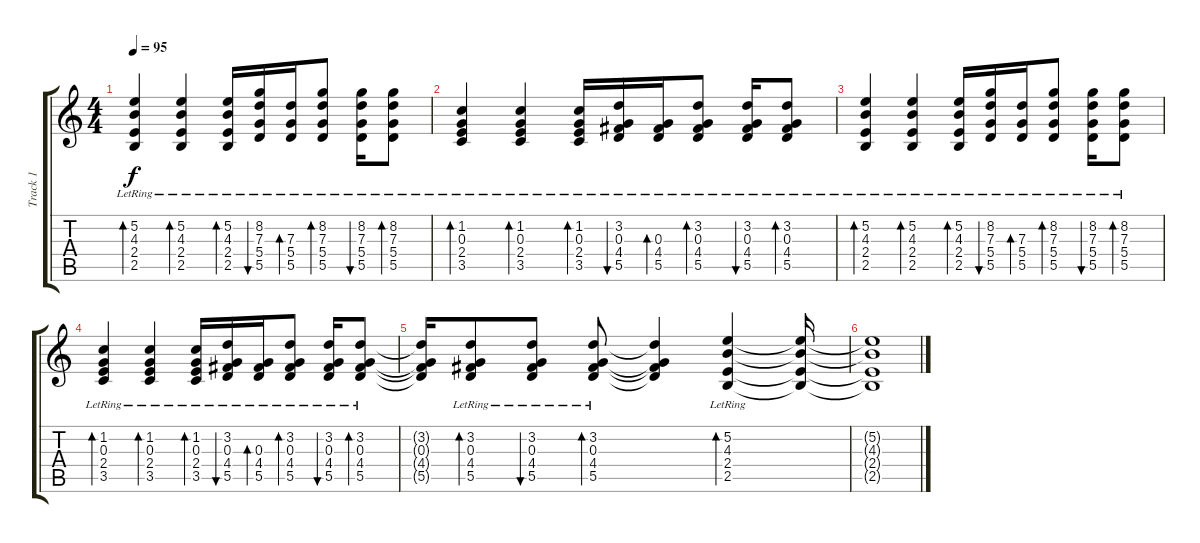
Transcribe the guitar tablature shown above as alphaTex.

\track ("Track 1" "Track 1") {instrument electricguitarclean}
\staff {score tabs}
\tuning (E4 B3 G3 D3 A2 E2) {hide}
\ts (4 4)
\tempo 95
\clef g2
\ks c
(5.2{lr} 4.3{lr} 2.4{lr} 2.5{lr}).4{bd 60 dy f} (5.2{lr} 4.3{lr} 2.4{lr} 2.5{lr}).4{bd 60} (5.2{lr} 4.3{lr} 2.4{lr} 2.5{lr}).16{bd 60} (8.2{lr} 7.3{lr} 5.4{lr} 5.5{lr}).16{bu 60} (7.3{lr} 5.4{lr} 5.5{lr}).16{bd 60} (8.2{lr} 7.3{lr} 5.4{lr} 5.5{lr}).8{bd 60} (8.2{lr} 7.3{lr} 5.4{lr} 5.5{lr}).16{bu 60} (8.2{lr} 7.3{lr} 5.4{lr} 5.5{lr}).8{bd 60} |
(1.2{lr} 0.3{lr} 2.4{lr} 3.5{lr}).4{bd 60} (1.2{lr} 0.3{lr} 2.4{lr} 3.5{lr}).4{bd 60} (1.2{lr} 0.3{lr} 2.4{lr} 3.5{lr}).16{bd 60} (3.2{lr} 0.3{lr} 4.4{lr} 5.5{lr}).16{bu 60} (0.3{lr} 4.4{lr} 5.5{lr}).16{bd 60} (3.2{lr} 0.3{lr} 4.4{lr} 5.5{lr}).8{bd 60} (3.2{lr} 0.3{lr} 4.4{lr} 5.5{lr}).16{bu 60} (3.2{lr} 0.3{lr} 4.4{lr} 5.5{lr}).8{bd 60} |
(5.2{lr} 4.3{lr} 2.4{lr} 2.5{lr}).4{bd 60} (5.2{lr} 4.3{lr} 2.4{lr} 2.5{lr}).4{bd 60} (5.2{lr} 4.3{lr} 2.4{lr} 2.5{lr}).16{bd 60} (8.2{lr} 7.3{lr} 5.4{lr} 5.5{lr}).16{bu 60} (7.3{lr} 5.4{lr} 5.5{lr}).16{bd 60} (8.2{lr} 7.3{lr} 5.4{lr} 5.5{lr}).8{bd 60} (8.2{lr} 7.3{lr} 5.4{lr} 5.5{lr}).16{bu 60} (8.2{lr} 7.3{lr} 5.4{lr} 5.5{lr}).8{bd 60} |
(1.2{lr} 0.3{lr} 2.4{lr} 3.5{lr}).4{bd 60} (1.2{lr} 0.3{lr} 2.4{lr} 3.5{lr}).4{bd 60} (1.2{lr} 0.3{lr} 2.4{lr} 3.5{lr}).16{bd 60} (3.2{lr} 0.3{lr} 4.4{lr} 5.5{lr}).16{bu 60} (0.3{lr} 4.4{lr} 5.5{lr}).16{bd 60} (3.2{lr} 0.3{lr} 4.4{lr} 5.5{lr}).8{bd 60} (3.2{lr} 0.3{lr} 4.4{lr} 5.5{lr}).16{bu 60} (3.2{lr} 0.3{lr} 4.4{lr} 5.5{lr}).8{bd 60} |
(3.2{t} 0.3{t} 4.4{t} 5.5{t}).16 (3.2{lr} 0.3{lr} 4.4{lr} 5.5{lr}).8{bd 60} (3.2{lr} 0.3{lr} 4.4{lr} 5.5{lr}).8{bu 60} (3.2{lr} 0.3{lr} 4.4{lr} 5.5{lr}).8{bd 60} (3.2{t} 0.3{t} 4.4{t} 5.5{t}).4 (5.2{lr} 4.3{lr} 2.4{lr} 2.5{lr}).4{bd 480} (5.2{t} 4.3{t} 2.4{t} 2.5{t}).16 |
(5.2{t} 4.3{t} 2.4{t} 2.5{t}).1
